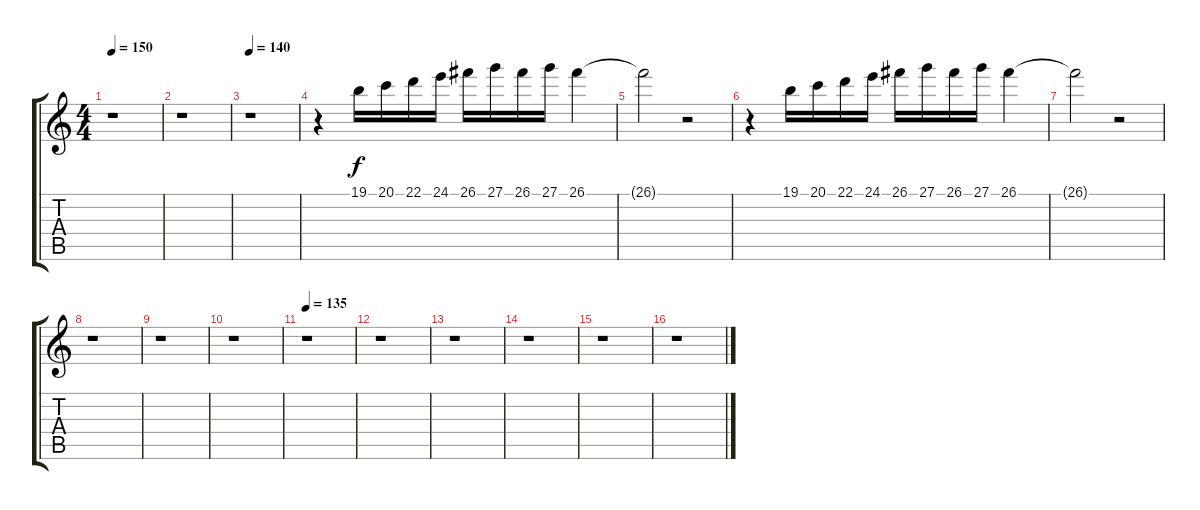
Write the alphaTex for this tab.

\track "" {instrument timpani}
\staff {score tabs}
\tuning (E4 B3 G3 D3 A2 E2) {hide}
\ts (4 4)
\tempo 150
\clef g2
\ks c
r.1{dy f} |
r.1 |
\tempo 140
r.1 |
r.4 19.1.16 20.1.16 22.1.16 24.1.16 26.1.16 27.1.16 26.1.16 27.1.16 26.1.4 |
26.1{t}.2 r.2 |
r.4 19.1.16 20.1.16 22.1.16 24.1.16 26.1.16 27.1.16 26.1.16 27.1.16 26.1.4 |
26.1{t}.2 r.2 |
r.1 |
r.1 |
r.1 |
\tempo 135
r.1 |
r.1 |
r.1 |
r.1 |
r.1 |
r.1
